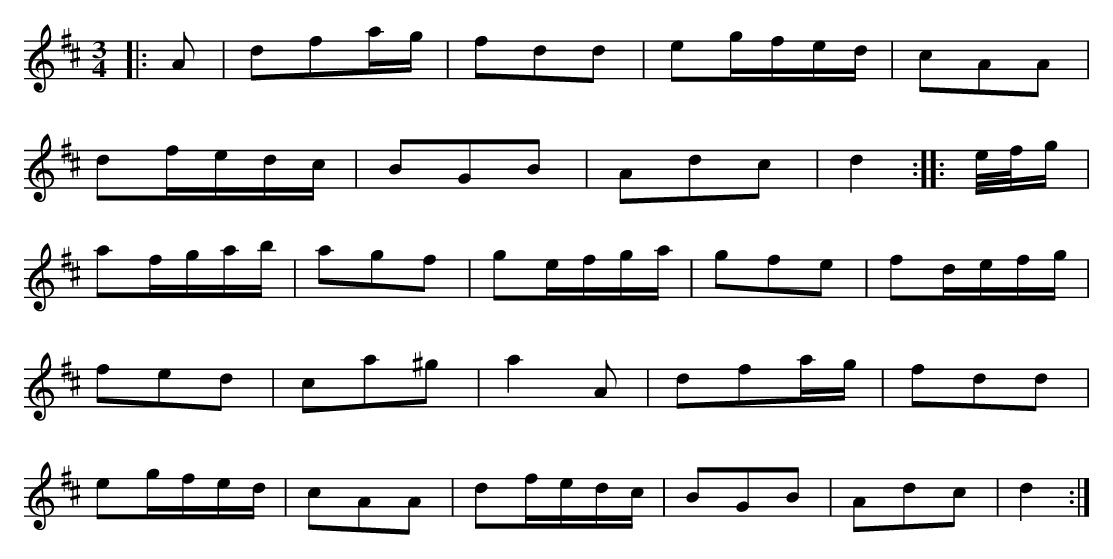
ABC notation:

X:1
M:3/4
K:D
|:A|dfa/g/|fdd|eg/f/e/d/|cAA|
df/e/d/c/|BGB|Adc|d2:|:e//f//g/|
af/g/a/b/|agf|ge/f/g/a/|gfe|fd/e/f/g/|
fed|ca^g|a2 A|dfa/g/|fdd|
eg/f/e/d/|cAA|df/e/d/c/|BGB|Adc|d2:|
